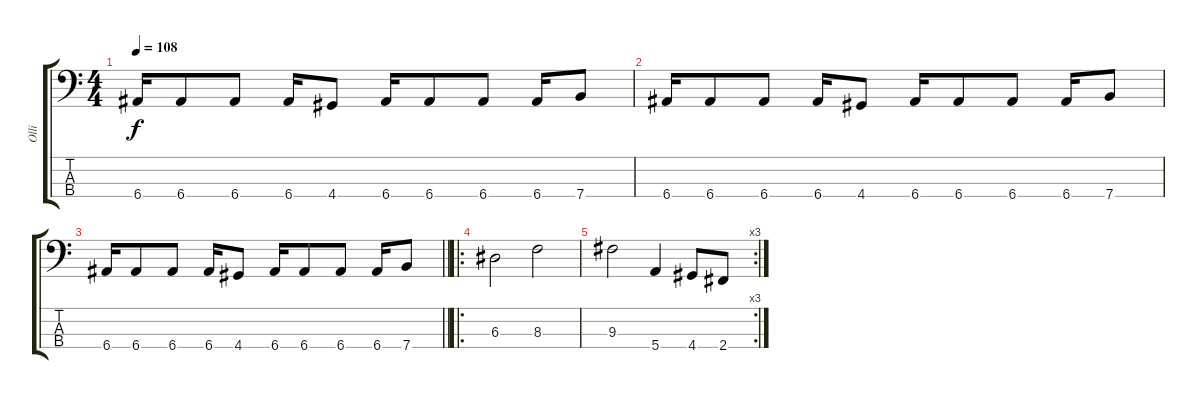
\track ("Olli" "Olli") {instrument electricbassfinger}
\staff {score tabs}
\tuning (G2 D2 A1 E1) {hide}
\ts (4 4)
\tempo 108
\clef f4
\ks c
6.4.16{dy f} 6.4.8 6.4.8 6.4.16 4.4.8 6.4.16 6.4.8 6.4.8 6.4.16 7.4.8 |
6.4.16 6.4.8 6.4.8 6.4.16 4.4.8 6.4.16 6.4.8 6.4.8 6.4.16 7.4.8 |
\barLineRight lightlight
6.4.16 6.4.8 6.4.8 6.4.16 4.4.8 6.4.16 6.4.8 6.4.8 6.4.16 7.4.8 |
\ro
6.3.2 8.3.2 |
\rc 3
9.3.2 5.4.4 4.4.8 2.4.8
